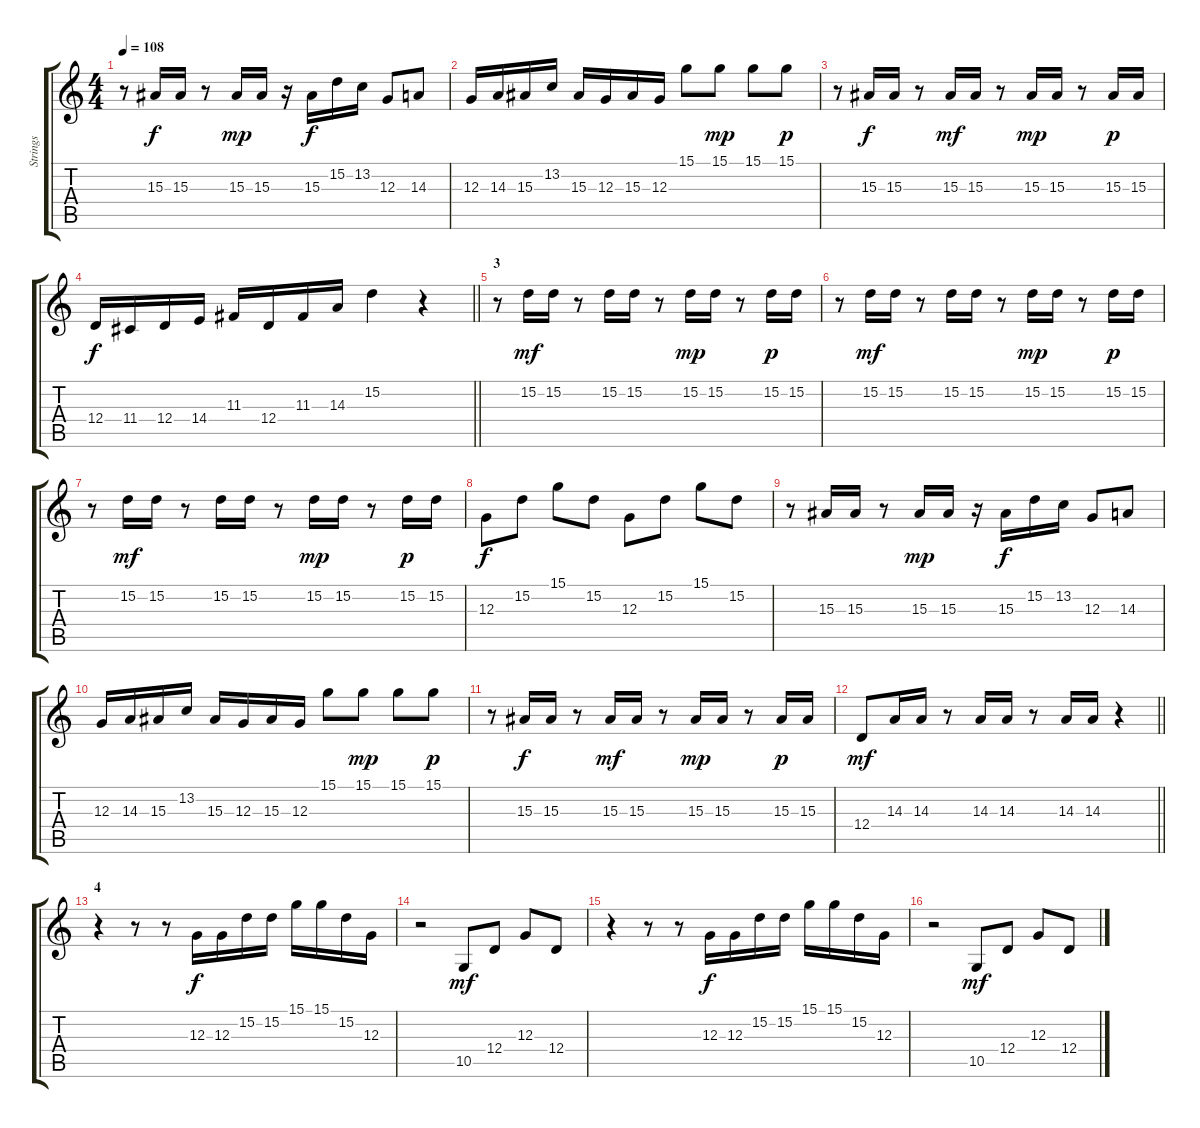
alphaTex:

\track ("Strings" "Strings") {instrument orchestralharp}
\staff {score tabs}
\tuning (E4 B3 G3 D3 A2 E2) {hide}
\ts (4 4)
\tempo 108
\clef g2
\ks c
r.8{dy f} 15.3.16 15.3.16 r.8 15.3.16{dy mp} 15.3.16 r.16 15.3.16{dy f} 15.2.16 13.2.16 12.3.8 14.3.8 |
12.3.16 14.3.16 15.3.16 13.2.16 15.3.16 12.3.16 15.3.16 12.3.16 15.1.8 15.1.8{dy mp} 15.1.8 15.1.8{dy p} |
r.8 15.3.16{dy f} 15.3.16 r.8 15.3.16{dy mf} 15.3.16 r.8 15.3.16{dy mp} 15.3.16 r.8 15.3.16{dy p} 15.3.16 |
\barLineRight lightlight
12.4.16{dy f} 11.4.16 12.4.16 14.4.16 11.3.16 12.4.16 11.3.16 14.3.16 15.2.4 r.4 |
\section ("" "3")
r.8 15.2.16{dy mf} 15.2.16 r.8 15.2.16 15.2.16 r.8 15.2.16{dy mp} 15.2.16 r.8 15.2.16{dy p} 15.2.16 |
r.8 15.2.16{dy mf} 15.2.16 r.8 15.2.16 15.2.16 r.8 15.2.16{dy mp} 15.2.16 r.8 15.2.16{dy p} 15.2.16 |
r.8 15.2.16{dy mf} 15.2.16 r.8 15.2.16 15.2.16 r.8 15.2.16{dy mp} 15.2.16 r.8 15.2.16{dy p} 15.2.16 |
12.3.8{dy f} 15.2.8 15.1.8 15.2.8 12.3.8 15.2.8 15.1.8 15.2.8 |
r.8 15.3.16 15.3.16 r.8 15.3.16{dy mp} 15.3.16 r.16 15.3.16{dy f} 15.2.16 13.2.16 12.3.8 14.3.8 |
12.3.16 14.3.16 15.3.16 13.2.16 15.3.16 12.3.16 15.3.16 12.3.16 15.1.8 15.1.8{dy mp} 15.1.8 15.1.8{dy p} |
r.8 15.3.16{dy f} 15.3.16 r.8 15.3.16{dy mf} 15.3.16 r.8 15.3.16{dy mp} 15.3.16 r.8 15.3.16{dy p} 15.3.16 |
\barLineRight lightlight
12.4.8{dy mf} 14.3.16 14.3.16 r.8 14.3.16 14.3.16 r.8 14.3.16 14.3.16 r.4 |
\section ("" "4")
r.4 r.8 r.8 12.3.16{dy f} 12.3.16 15.2.16 15.2.16 15.1.16 15.1.16 15.2.16 12.3.16 |
r.2 10.5.8{dy mf} 12.4.8 12.3.8 12.4.8 |
r.4 r.8 r.8 12.3.16{dy f} 12.3.16 15.2.16 15.2.16 15.1.16 15.1.16 15.2.16 12.3.16 |
r.2 10.5.8{dy mf} 12.4.8 12.3.8 12.4.8
